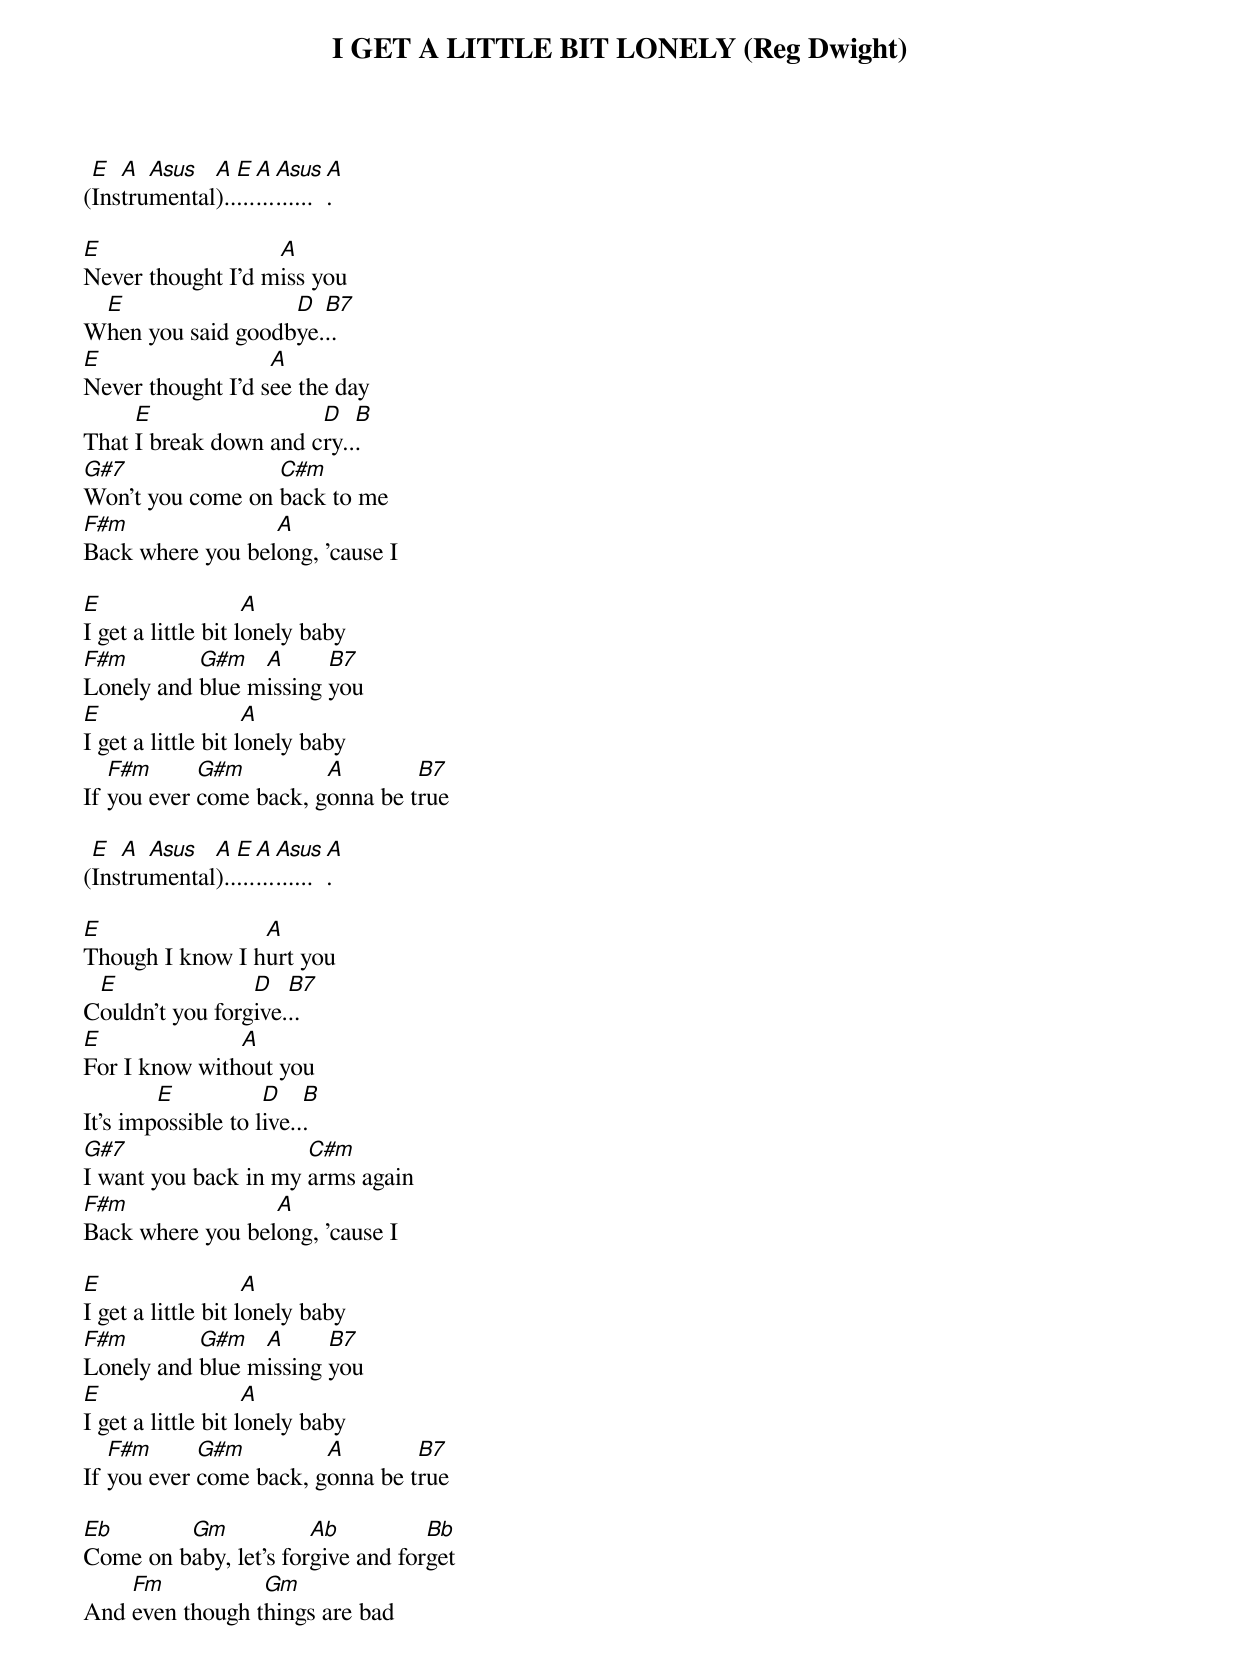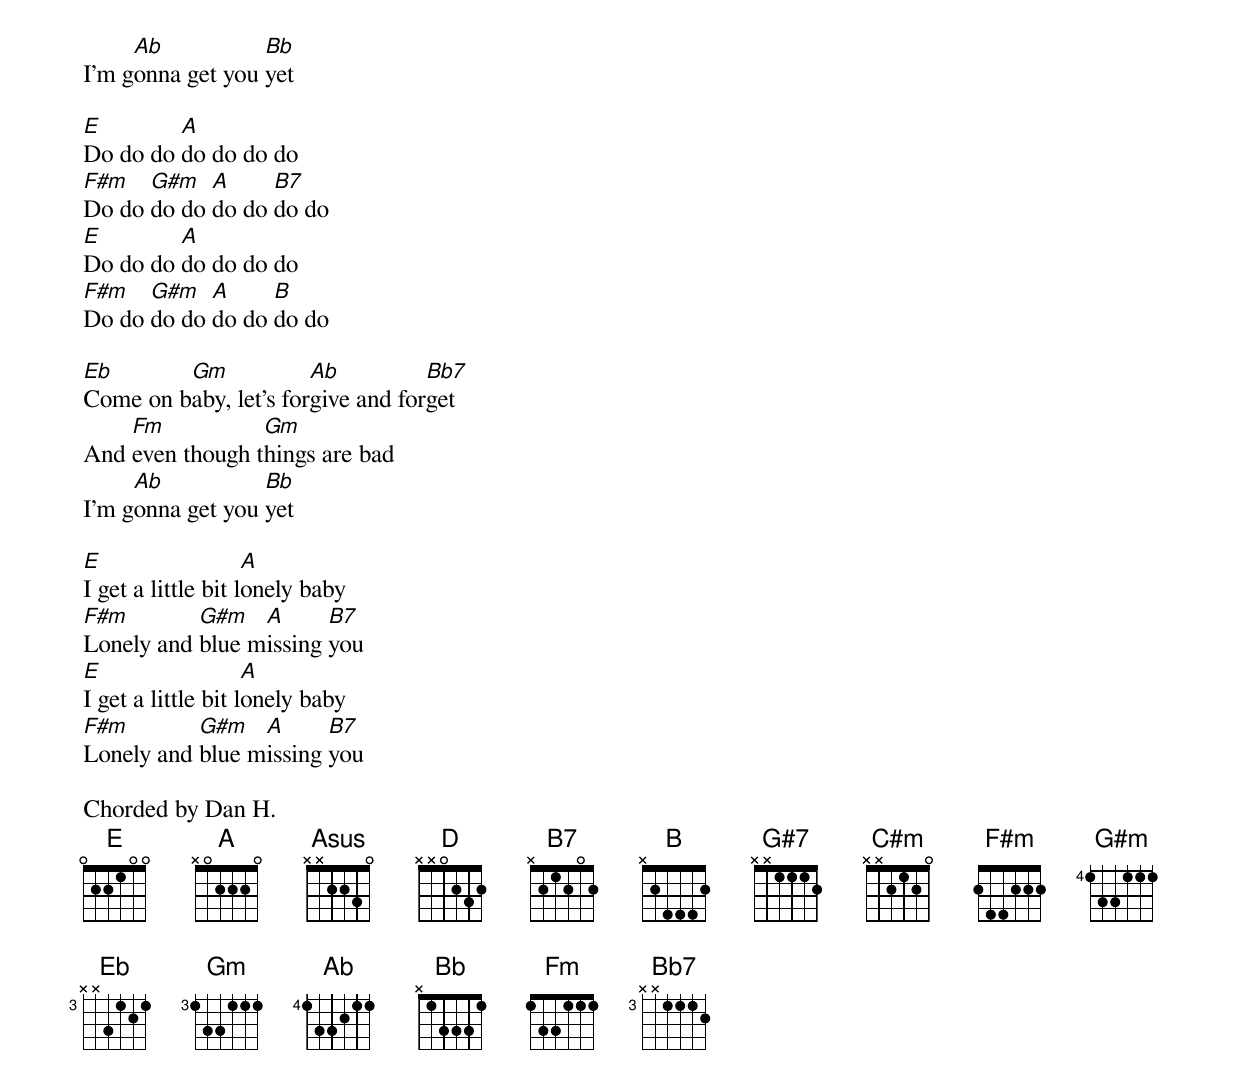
I GET A LITTLE BIT LONELY (Reg Dwight)

 E  A  Asus  A  E  A  Asus  A
(Instrumental)...............

E                  A
Never thought I'd miss you
 E                 D  B7
When you said goodbye...
E                  A
Never thought I'd see the day
     E                 D   B
That I break down and cry...
G#7               C#m
Won't you come on back to me
F#m               A
Back where you belong, 'cause I

E                   A
I get a little bit lonely baby
F#m        G#m   A      B7
Lonely and blue missing you
E                   A
I get a little bit lonely baby
   F#m      G#m         A        B7
If you ever come back, gonna be true

 E  A  Asus  A  E  A  Asus  A
(Instrumental)...............

E                A
Though I know I hurt you
 E               D   B7
Couldn't you forgive...
E              A
For I know without you
        E           D    B
It's impossible to live...
G#7                   C#m
I want you back in my arms again
F#m               A
Back where you belong, 'cause I

E                   A
I get a little bit lonely baby
F#m        G#m   A      B7
Lonely and blue missing you
E                   A
I get a little bit lonely baby
   F#m      G#m         A        B7
If you ever come back, gonna be true

Eb       Gm            Ab          Bb
Come on baby, let's forgive and forget
    Fm           Gm
And even though things are bad
     Ab           Bb
I'm gonna get you yet

E        A
Do do do do do do do
F#m   G#m   A     B7
Do do do do do do do do
E        A
Do do do do do do do
F#m   G#m   A     B
Do do do do do do do do

Eb       Gm            Ab          Bb7
Come on baby, let's forgive and forget
    Fm           Gm
And even though things are bad
     Ab           Bb
I'm gonna get you yet

E                   A
I get a little bit lonely baby
F#m        G#m   A      B7
Lonely and blue missing you
E                   A
I get a little bit lonely baby
F#m        G#m   A      B7
Lonely and blue missing you

Chorded by Dan H.
